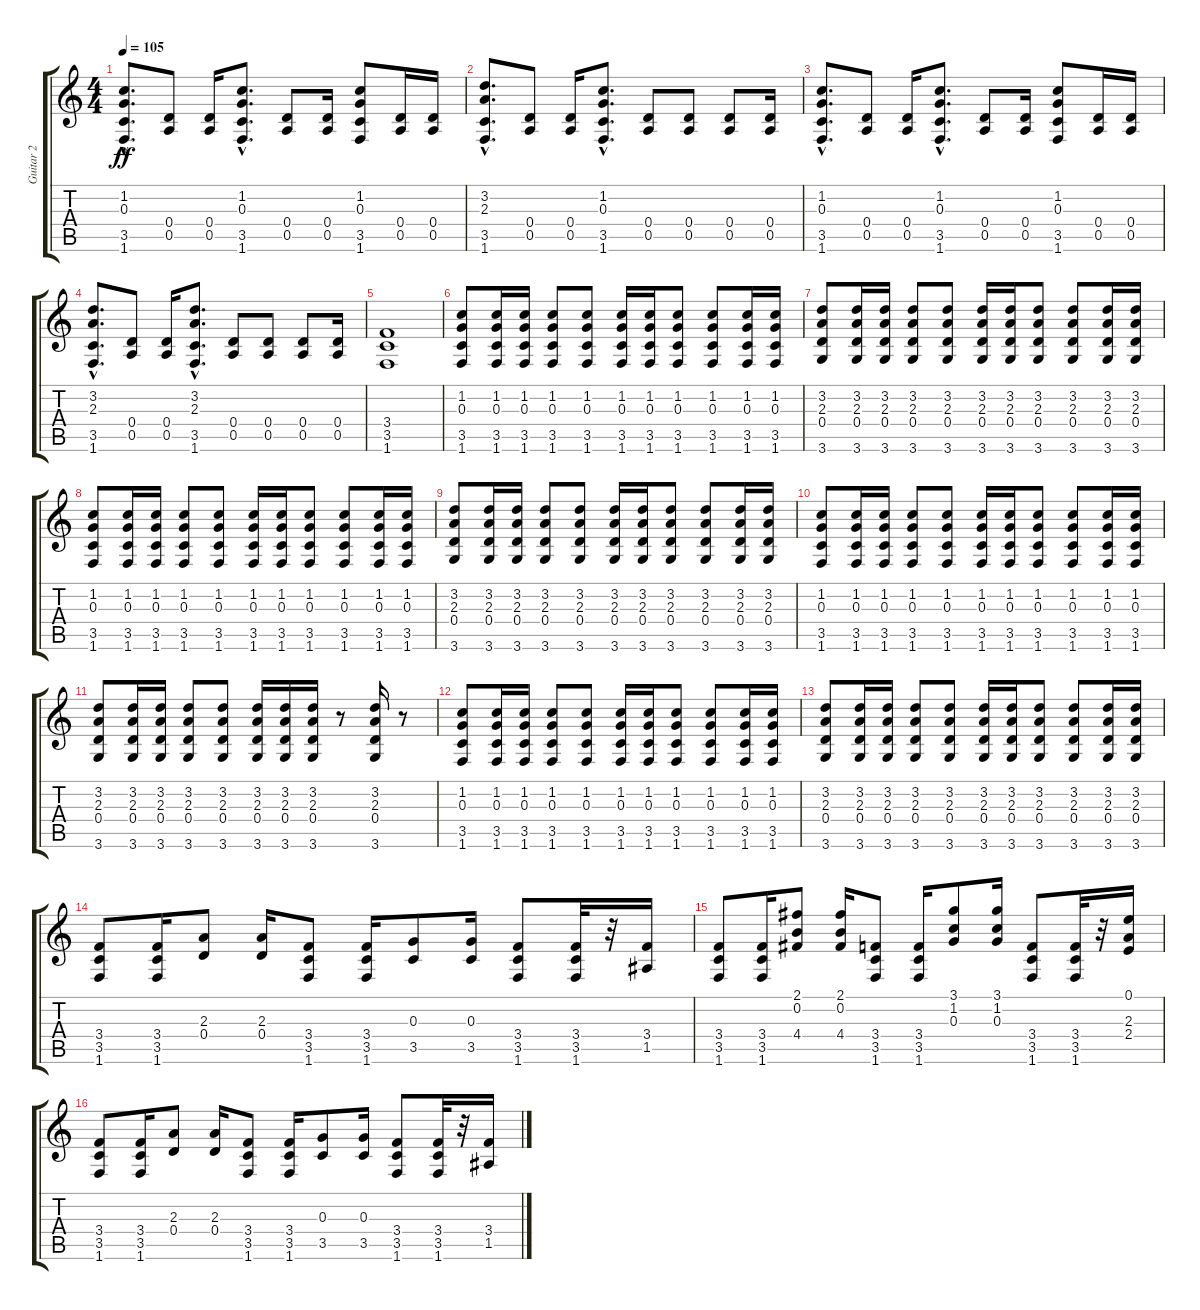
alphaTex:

\track ("Guitar 2" "Guitar 2") {instrument distortionguitar}
\staff {score tabs}
\tuning (E4 B3 G3 D3 A2 E2) {hide}
\ts (4 4)
\tempo 105
\clef g2
\ks c
(1.2{hac} 0.3{hac} 3.5{hac} 1.6{hac}).8{d dy ff} (0.4 0.5).8 (0.4 0.5).16 (1.2{hac} 0.3{hac} 3.5{hac} 1.6{hac}).8{d} (0.4 0.5).8 (0.4 0.5).16 (1.2 0.3 3.5 1.6).8 (0.4 0.5).16 (0.4 0.5).16 |
(3.2{hac} 2.3{hac} 3.5{hac} 1.6{hac}).8{d} (0.4 0.5).8 (0.4 0.5).16 (1.2{hac} 0.3{hac} 3.5{hac} 1.6{hac}).8{d} (0.4 0.5).8 (0.4 0.5).8 (0.4 0.5).8 (0.4 0.5).16 |
(1.2{hac} 0.3{hac} 3.5{hac} 1.6{hac}).8{d} (0.4 0.5).8 (0.4 0.5).16 (1.2{hac} 0.3{hac} 3.5{hac} 1.6{hac}).8{d} (0.4 0.5).8 (0.4 0.5).16 (1.2 0.3 3.5 1.6).8 (0.4 0.5).16 (0.4 0.5).16 |
(3.2{hac} 2.3{hac} 3.5{hac} 1.6{hac}).8{d} (0.4 0.5).8 (0.4 0.5).16 (3.2{hac} 2.3{hac} 3.5{hac} 1.6{hac}).8{d} (0.4 0.5).8 (0.4 0.5).8 (0.4 0.5).8 (0.4 0.5).16 |
(3.4 3.5 1.6).1 |
(1.2 0.3 3.5 1.6).8 (1.2 0.3 3.5 1.6).16 (1.2 0.3 3.5 1.6).16 (1.2 0.3 3.5 1.6).8 (1.2 0.3 3.5 1.6).8 (1.2 0.3 3.5 1.6).16 (1.2 0.3 3.5 1.6).16 (1.2 0.3 3.5 1.6).8 (1.2 0.3 3.5 1.6).8 (1.2 0.3 3.5 1.6).16 (1.2 0.3 3.5 1.6).16 |
(3.2 2.3 0.4 3.6).8 (3.2 2.3 0.4 3.6).16 (3.2 2.3 0.4 3.6).16 (3.2 2.3 0.4 3.6).8 (3.2 2.3 0.4 3.6).8 (3.2 2.3 0.4 3.6).16 (3.2 2.3 0.4 3.6).16 (3.2 2.3 0.4 3.6).8 (3.2 2.3 0.4 3.6).8 (3.2 2.3 0.4 3.6).16 (3.2 2.3 0.4 3.6).16 |
(1.2 0.3 3.5 1.6).8 (1.2 0.3 3.5 1.6).16 (1.2 0.3 3.5 1.6).16 (1.2 0.3 3.5 1.6).8 (1.2 0.3 3.5 1.6).8 (1.2 0.3 3.5 1.6).16 (1.2 0.3 3.5 1.6).16 (1.2 0.3 3.5 1.6).8 (1.2 0.3 3.5 1.6).8 (1.2 0.3 3.5 1.6).16 (1.2 0.3 3.5 1.6).16 |
(3.2 2.3 0.4 3.6).8 (3.2 2.3 0.4 3.6).16 (3.2 2.3 0.4 3.6).16 (3.2 2.3 0.4 3.6).8 (3.2 2.3 0.4 3.6).8 (3.2 2.3 0.4 3.6).16 (3.2 2.3 0.4 3.6).16 (3.2 2.3 0.4 3.6).8 (3.2 2.3 0.4 3.6).8 (3.2 2.3 0.4 3.6).16 (3.2 2.3 0.4 3.6).16 |
(1.2 0.3 3.5 1.6).8 (1.2 0.3 3.5 1.6).16 (1.2 0.3 3.5 1.6).16 (1.2 0.3 3.5 1.6).8 (1.2 0.3 3.5 1.6).8 (1.2 0.3 3.5 1.6).16 (1.2 0.3 3.5 1.6).16 (1.2 0.3 3.5 1.6).8 (1.2 0.3 3.5 1.6).8 (1.2 0.3 3.5 1.6).16 (1.2 0.3 3.5 1.6).16 |
(3.2 2.3 0.4 3.6).8 (3.2 2.3 0.4 3.6).16 (3.2 2.3 0.4 3.6).16 (3.2 2.3 0.4 3.6).8 (3.2 2.3 0.4 3.6).8 (3.2 2.3 0.4 3.6).16 (3.2 2.3 0.4 3.6).16 (3.2 2.3 0.4 3.6).16 r.8 (3.2 2.3 0.4 3.6).16 r.8 |
(1.2 0.3 3.5 1.6).8 (1.2 0.3 3.5 1.6).16 (1.2 0.3 3.5 1.6).16 (1.2 0.3 3.5 1.6).8 (1.2 0.3 3.5 1.6).8 (1.2 0.3 3.5 1.6).16 (1.2 0.3 3.5 1.6).16 (1.2 0.3 3.5 1.6).8 (1.2 0.3 3.5 1.6).8 (1.2 0.3 3.5 1.6).16 (1.2 0.3 3.5 1.6).16 |
(3.2 2.3 0.4 3.6).8 (3.2 2.3 0.4 3.6).16 (3.2 2.3 0.4 3.6).16 (3.2 2.3 0.4 3.6).8 (3.2 2.3 0.4 3.6).8 (3.2 2.3 0.4 3.6).16 (3.2 2.3 0.4 3.6).16 (3.2 2.3 0.4 3.6).8 (3.2 2.3 0.4 3.6).8 (3.2 2.3 0.4 3.6).16 (3.2 2.3 0.4 3.6).16 |
(3.4 3.5 1.6).8 (3.4 3.5 1.6).16 (2.3 0.4).8 (2.3 0.4).16 (3.4 3.5 1.6).8 (3.4 3.5 1.6).16 (0.3 3.5).8 (0.3 3.5).16 (3.4 3.5 1.6).8 (3.4 3.5 1.6).32 r.32 (3.4 1.5).16 |
(3.4 3.5 1.6).8 (3.4 3.5 1.6).16 (2.1 0.2 4.4).8 (2.1 0.2 4.4).16 (3.4 3.5 1.6).8 (3.4 3.5 1.6).16 (3.1 1.2 0.3).8 (3.1 1.2 0.3).16 (3.4 3.5 1.6).8 (3.4 3.5 1.6).32 r.32 (0.1 2.3 2.4).16 |
(3.4 3.5 1.6).8 (3.4 3.5 1.6).16 (2.3 0.4).8 (2.3 0.4).16 (3.4 3.5 1.6).8 (3.4 3.5 1.6).16 (0.3 3.5).8 (0.3 3.5).16 (3.4 3.5 1.6).8 (3.4 3.5 1.6).32 r.32 (3.4 1.5).16
